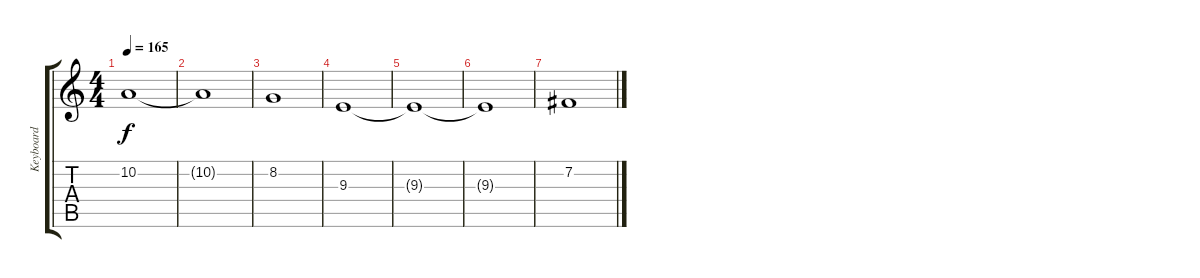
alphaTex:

\track ("Keyboard " "Keyboard ") {instrument stringensemble1}
\staff {score tabs}
\tuning (E4 B3 G3 D3 A2 E2) {hide}
\ts (4 4)
\tempo 165
\clef g2
\ks c
10.2{t}.1{dy f} |
10.2{t}.1 |
8.2.1 |
9.3.1 |
9.3{t}.1 |
9.3{t}.1 |
7.2.1
